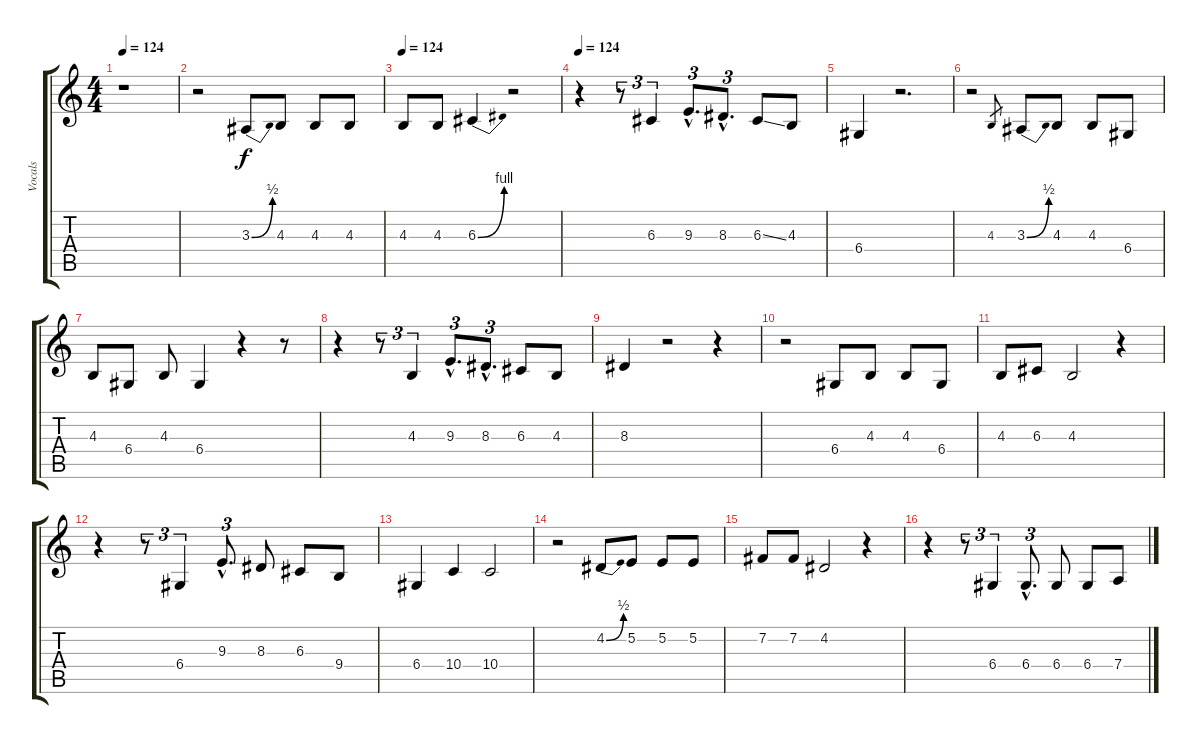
\track ("Vocals" "Vocals") {instrument lead2sawtooth}
\staff {score tabs}
\tuning (E4 B3 G3 D3 A2 E2) {hide}
\ts (4 4)
\tempo 124
\clef g2
\ks c
r.1{dy f} |
r.2 3.3{be (bend 0 0 60 2)}.8 4.3.8 4.3.8 4.3.8 |
\tempo 126
\tempo 124
4.3.8 4.3.8 6.3{be (bend 0 0 60 4)}.4 r.2 |
\tempo 124
r.4 r.8{tu (3 2)} 6.3.4{tu (3 2)} 9.3{hac}.8{d tu (3 2)} 8.3{hac}.8{d tu (3 2)} 6.3{ss}.8 4.3.8 |
6.4.4 r.2{d} |
r.2 4.3.8{gr} 3.3{be (bend 0 0 60 2)}.8 4.3.8 4.3.8 6.4.8 |
4.3.8 6.4.8 4.3.8 6.4.4 r.4 r.8 |
r.4 r.8{tu (3 2)} 4.3.4{tu (3 2)} 9.3{hac}.8{d tu (3 2)} 8.3{hac}.8{d tu (3 2)} 6.3.8 4.3.8 |
8.3.4 r.2 r.4 |
r.2 6.4.8 4.3.8 4.3.8 6.4.8 |
4.3.8 6.3.8 4.3.2 r.4 |
r.4 r.8{tu (3 2)} 6.4.4{tu (3 2)} 9.3{hac}.8{d tu (3 2)} 8.3.8 6.3.8 9.4.8 |
6.4.4 10.4.4 10.4.2 |
r.2 4.2{be (bend 0 0 60 2)}.8 5.2.8 5.2.8 5.2.8 |
7.2.8 7.2.8 4.2.2 r.4 |
r.4 r.8{tu (3 2)} 6.4.4{tu (3 2)} 6.4{hac}.8{d tu (3 2)} 6.4.8 6.4.8 7.4.8
